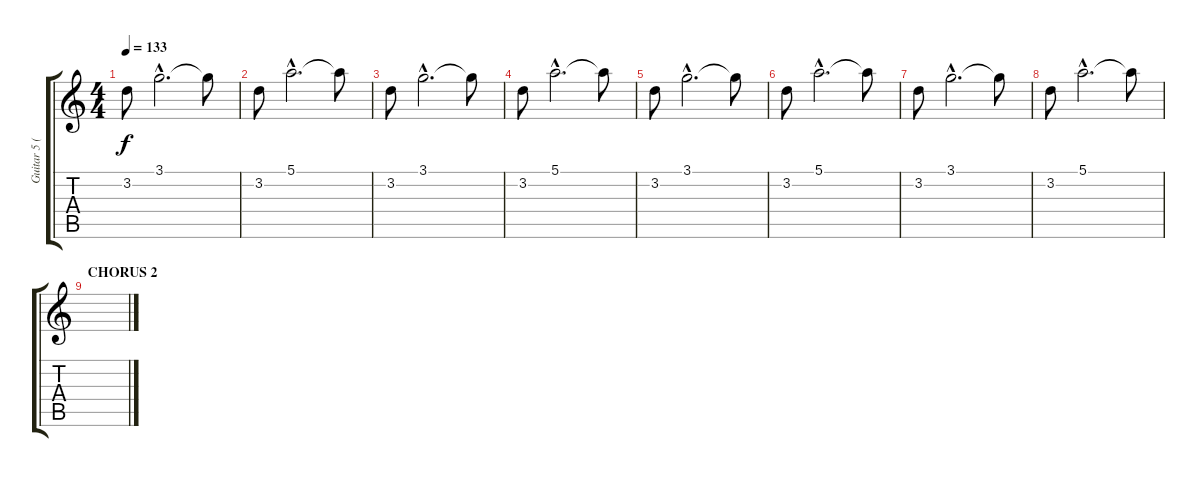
\track ("Guitar 5 (Clean Thickener)" "Guitar 5 (") {instrument electricguitarclean}
\staff {score tabs}
\tuning (E4 B3 G3 D3 A2 E2) {hide}
\ts (4 4)
\tempo 133
\clef g2
\ks c
3.2.8{dy f} 3.1{hac}.2{d} 3.1{t}.8 |
3.2.8 5.1{hac}.2{d} 5.1{t}.8 |
3.2.8 3.1{hac}.2{d} 3.1{t}.8 |
3.2.8 5.1{hac}.2{d} 5.1{t}.8 |
3.2.8 3.1{hac}.2{d} 3.1{t}.8 |
3.2.8 5.1{hac}.2{d} 5.1{t}.8 |
3.2.8 3.1{hac}.2{d} 3.1{t}.8 |
3.2.8 5.1{hac}.2{d} 5.1{t}.8 |
\section ("" "CHORUS 2")
